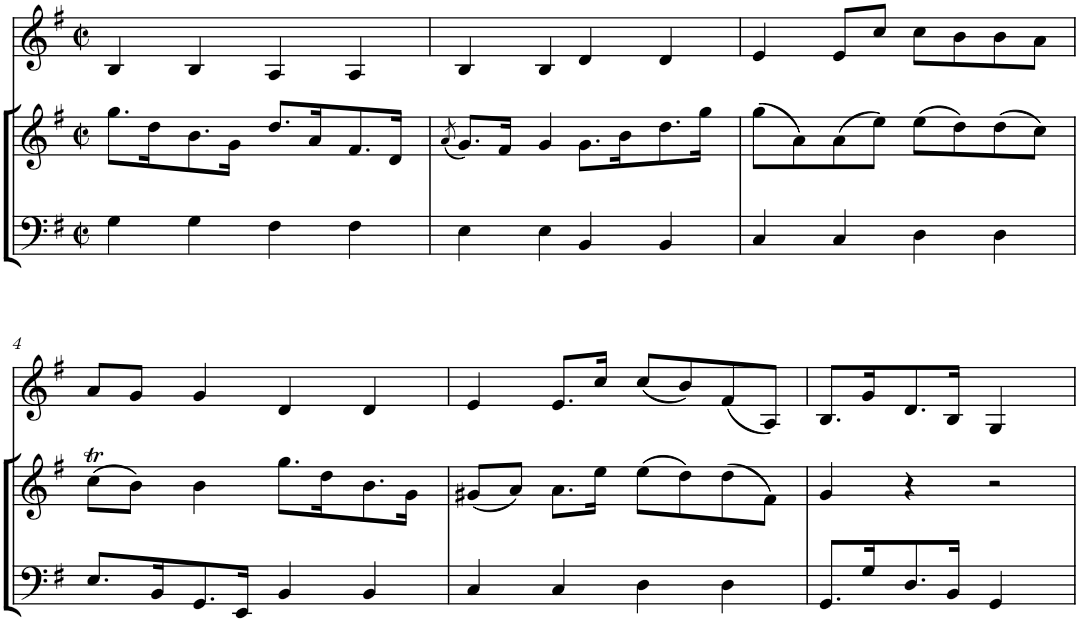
**kern	**kern	**kern
*part2	*part2	*part1
*staff3	*staff2	*staff1
*I"Klavier	*	*I"Violine
*	*	*I'Vln
*clefF4	*clefG2	*clefG2
*k[f#]	*k[f#]	*k[f#]
*M2/2	*M2/2	*M2/2
*met(c|)	*met(c|)	*met(c|)
=1	=1	=1
4G\	8.gg\L	4B/
.	16dd\K	.
4G\	8.b\	4B/
.	16g\Jk	.
4F#\	8.dd/L	4A/
.	16a/K	.
4F#\	8.f#/	4A/
.	16d/Jk	.
=2	=2	=2
.	(8qa/	.
4E\	8.g/L)	4B/
.	16f#/Jk	.
4E\	4g/	4B/
4BB/	8.g\L	4d/
.	16b\K	.
4BB/	8.dd\	4d/
.	16gg\Jk	.
=3	=3	=3
4C/	(8gg\L	4e/
.	8a\)	.
4C/	(8a\	8e/L
.	8ee\J)	8cc/J
4D\	(8ee\L	8cc\L
.	8dd\)	8b\
4D\	(8dd\	8b\
.	8cc\J)	8a\J
!!LO:LB:g=z
=4	=4	=4
8.E/L	(8ccT\L	8a/L
.	8b\J)	8g/J
16BB/K	.	.
8.GG/	4b\	4g/
16EE/Jk	.	.
4BB/	8.gg\L	4d/
.	16dd\K	.
4BB/	8.b\	4d/
.	16g\Jk	.
=5	=5	=5
4C/	(8g#X/L	4e/
.	8a/J)	.
4C/	8.a\L	8.e/L
.	16ee\Jk	16cc/Jk
4D\	(8ee\L	(8cc/L
.	8dd\)	8b/)
4D\	(8dd\	(8f#/
.	8f#\J)	8A/J)
=6	=6	=6
8.GG/L	4g/	8.B/L
16G/K	.	16g/K
8.D/	4r	8.d/
16BB/Jk	.	16B/Jk
4GG/	2r	4G/
4ryy	.	4ryy
=	=	=
*-	*-	*-
